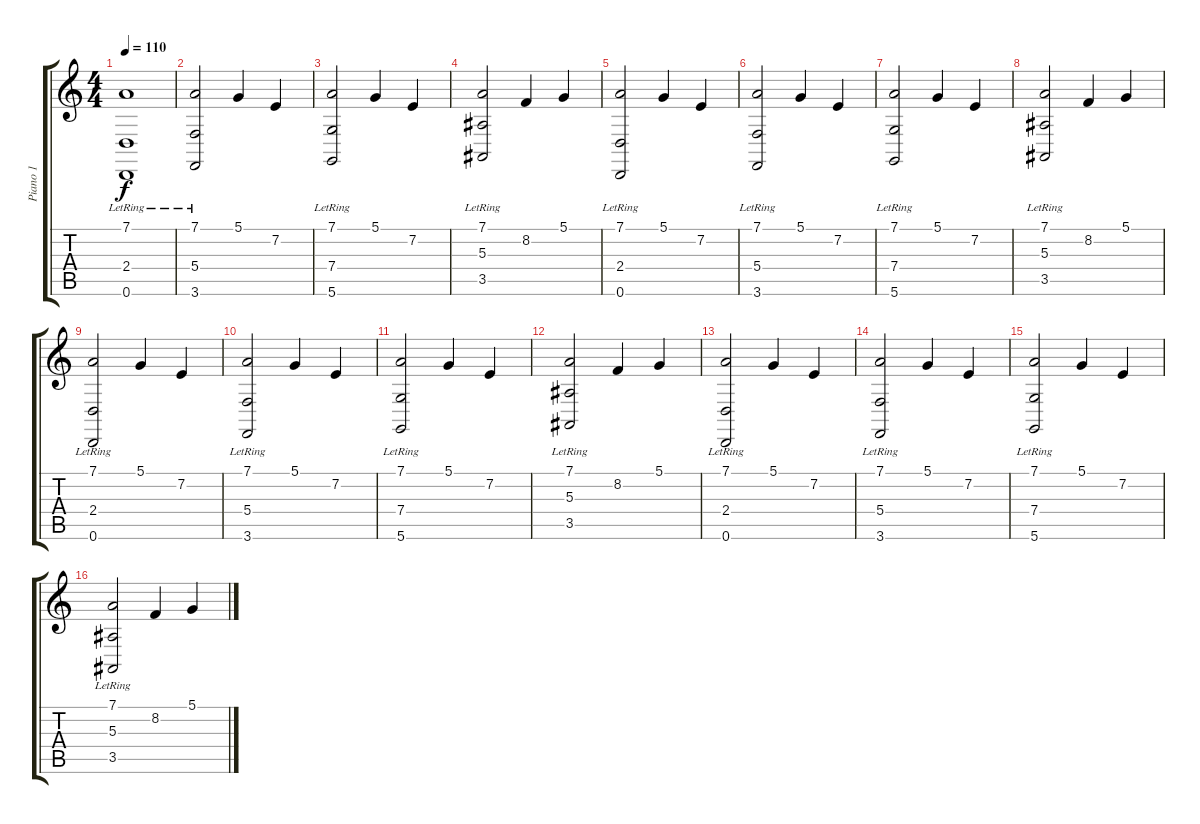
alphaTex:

\track ("Piano 1" "Piano 1") {instrument acousticgrandpiano}
\staff {score tabs}
\tuning (D4 A3 F3 C3 G2 D2) {hide}
\ts (4 4)
\tempo 110
\clef g2
\ks c
(7.1 2.4{lr} 0.6{lr}).1{dy f} |
(7.1 5.4{lr} 3.6{lr}).2 5.1.4 7.2.4 |
(7.1 7.4{lr} 5.6{lr}).2 5.1.4 7.2.4 |
(7.1 5.3{lr} 3.5{lr}).2 8.2.4 5.1.4 |
(7.1 2.4{lr} 0.6{lr}).2 5.1.4 7.2.4 |
(7.1 5.4{lr} 3.6{lr}).2 5.1.4 7.2.4 |
(7.1 7.4{lr} 5.6{lr}).2 5.1.4 7.2.4 |
(7.1 5.3{lr} 3.5{lr}).2 8.2.4 5.1.4 |
(7.1 2.4{lr} 0.6{lr}).2 5.1.4 7.2.4 |
(7.1 5.4{lr} 3.6{lr}).2 5.1.4 7.2.4 |
(7.1 7.4{lr} 5.6{lr}).2 5.1.4 7.2.4 |
(7.1 5.3{lr} 3.5{lr}).2 8.2.4 5.1.4 |
(7.1 2.4{lr} 0.6{lr}).2 5.1.4 7.2.4 |
(7.1 5.4{lr} 3.6{lr}).2 5.1.4 7.2.4 |
(7.1 7.4{lr} 5.6{lr}).2 5.1.4 7.2.4 |
(7.1 5.3{lr} 3.5{lr}).2 8.2.4 5.1.4
